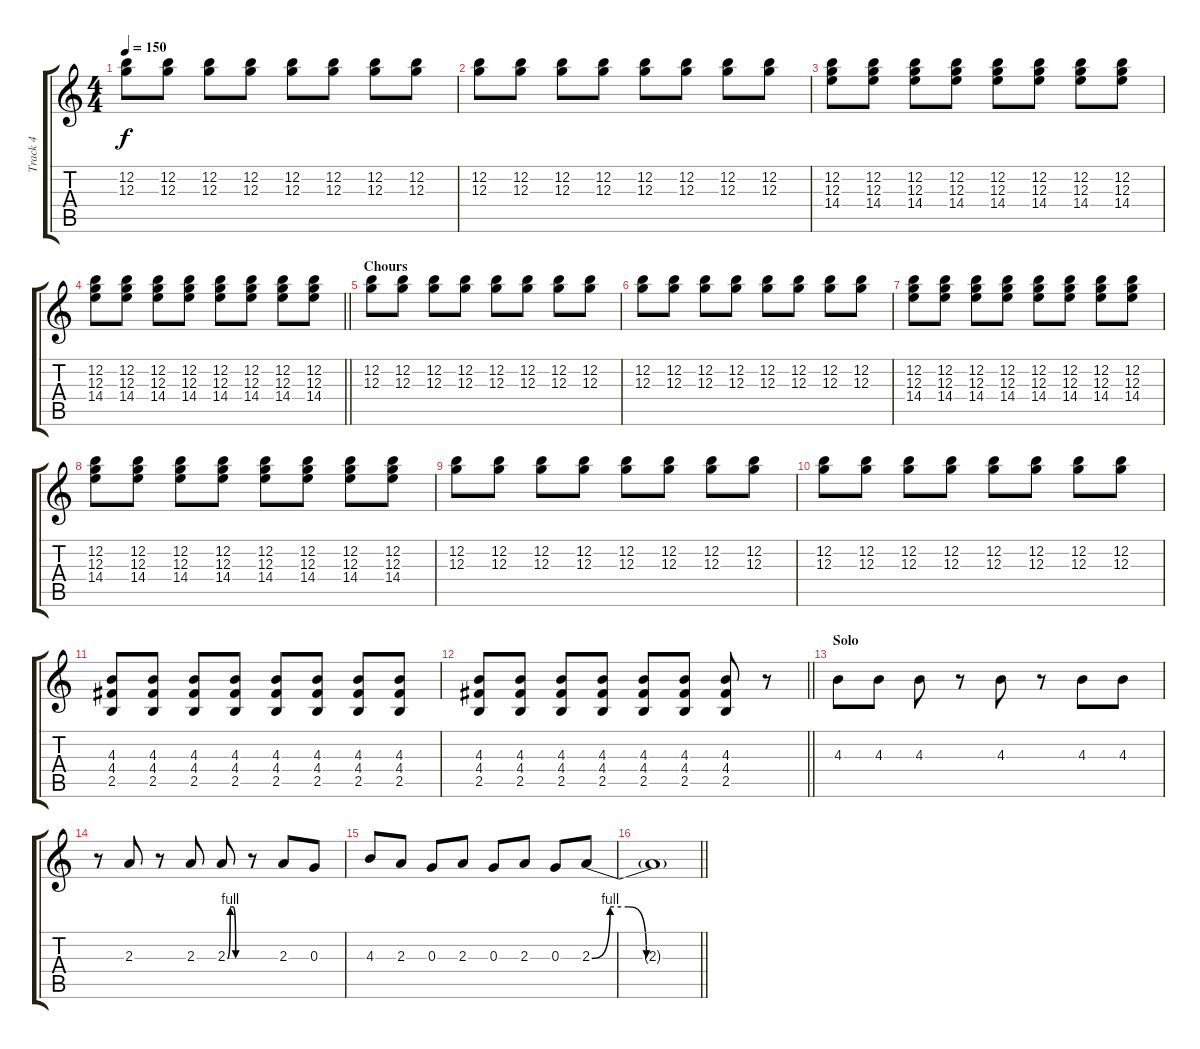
\track ("Track 4" "Track 4") {instrument overdrivenguitar}
\staff {score tabs}
\tuning (E4 B3 G3 D3 A2 E2) {hide}
\ts (4 4)
\tempo 150
\clef g2
\ks c
(12.2 12.3).8{dy f} (12.2 12.3).8 (12.2 12.3).8 (12.2 12.3).8 (12.2 12.3).8 (12.2 12.3).8 (12.2 12.3).8 (12.2 12.3).8 |
(12.2 12.3).8 (12.2 12.3).8 (12.2 12.3).8 (12.2 12.3).8 (12.2 12.3).8 (12.2 12.3).8 (12.2 12.3).8 (12.2 12.3).8 |
(12.2 12.3 14.4).8 (12.2 12.3 14.4).8 (12.2 12.3 14.4).8 (12.2 12.3 14.4).8 (12.2 12.3 14.4).8 (12.2 12.3 14.4).8 (12.2 12.3 14.4).8 (12.2 12.3 14.4).8 |
\barLineRight lightlight
(12.2 12.3 14.4).8 (12.2 12.3 14.4).8 (12.2 12.3 14.4).8 (12.2 12.3 14.4).8 (12.2 12.3 14.4).8 (12.2 12.3 14.4).8 (12.2 12.3 14.4).8 (12.2 12.3 14.4).8 |
\section ("" "Chours")
(12.2 12.3).8 (12.2 12.3).8 (12.2 12.3).8 (12.2 12.3).8 (12.2 12.3).8 (12.2 12.3).8 (12.2 12.3).8 (12.2 12.3).8 |
(12.2 12.3).8 (12.2 12.3).8 (12.2 12.3).8 (12.2 12.3).8 (12.2 12.3).8 (12.2 12.3).8 (12.2 12.3).8 (12.2 12.3).8 |
(12.2 12.3 14.4).8 (12.2 12.3 14.4).8 (12.2 12.3 14.4).8 (12.2 12.3 14.4).8 (12.2 12.3 14.4).8 (12.2 12.3 14.4).8 (12.2 12.3 14.4).8 (12.2 12.3 14.4).8 |
(12.2 12.3 14.4).8 (12.2 12.3 14.4).8 (12.2 12.3 14.4).8 (12.2 12.3 14.4).8 (12.2 12.3 14.4).8 (12.2 12.3 14.4).8 (12.2 12.3 14.4).8 (12.2 12.3 14.4).8 |
(12.2 12.3).8 (12.2 12.3).8 (12.2 12.3).8 (12.2 12.3).8 (12.2 12.3).8 (12.2 12.3).8 (12.2 12.3).8 (12.2 12.3).8 |
(12.2 12.3).8 (12.2 12.3).8 (12.2 12.3).8 (12.2 12.3).8 (12.2 12.3).8 (12.2 12.3).8 (12.2 12.3).8 (12.2 12.3).8 |
(4.3 4.4 2.5).8 (4.3 4.4 2.5).8 (4.3 4.4 2.5).8 (4.3 4.4 2.5).8 (4.3 4.4 2.5).8 (4.3 4.4 2.5).8 (4.3 4.4 2.5).8 (4.3 4.4 2.5).8 |
\barLineRight lightlight
(4.3 4.4 2.5).8 (4.3 4.4 2.5).8 (4.3 4.4 2.5).8 (4.3 4.4 2.5).8 (4.3 4.4 2.5).8 (4.3 4.4 2.5).8 (4.3 4.4 2.5).8 r.8 |
\section ("" "Solo")
4.3.8 4.3.8 4.3.8 r.8 4.3.8 r.8 4.3.8 4.3.8 |
r.8 2.3.8 r.8 2.3.8 2.3{be (custom 0 0 10 4 20 4 30 0 60 0)}.8 r.8 2.3.8 0.3.8 |
4.3.8 2.3.8 0.3.8 2.3.8 0.3.8 2.3.8 0.3.8 2.3{be (custom 0 0 10 4 20 4 30 0 60 0)}.8 |
\barLineRight lightlight
2.3{t}.1
